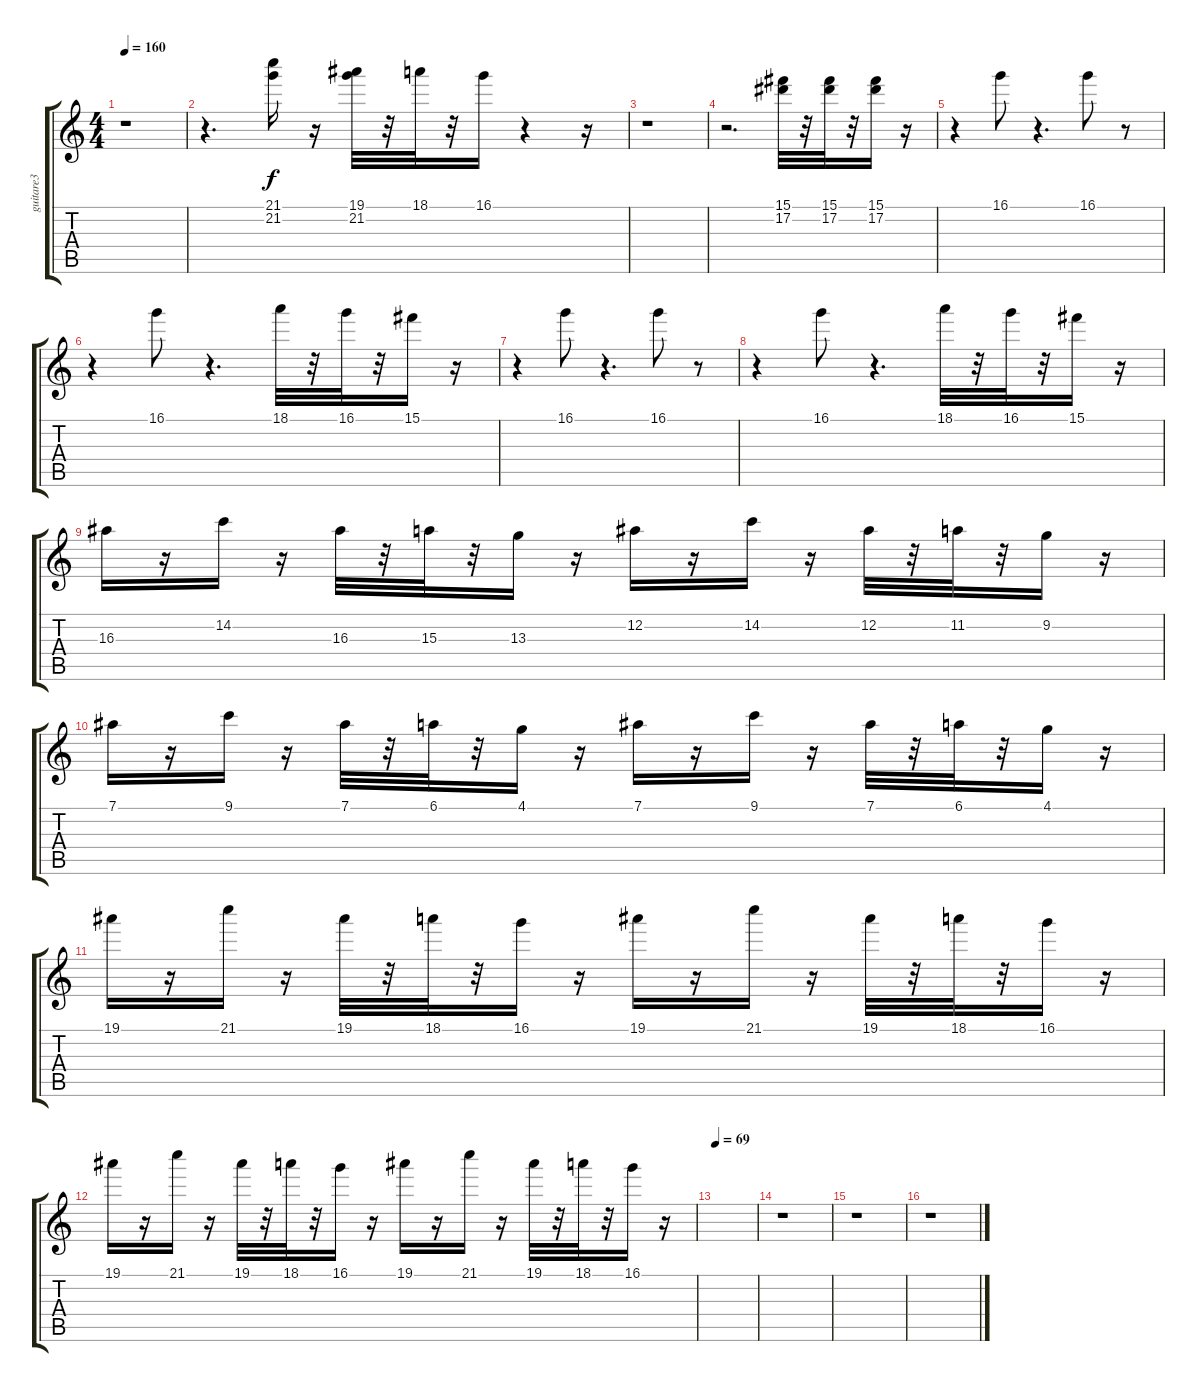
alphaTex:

\track ("guitare3" "guitare3") {instrument distortionguitar}
\staff {score tabs}
\tuning (Eb4 Bb3 Gb3 Db3 Ab2 Eb2) {hide}
\ts (4 4)
\tempo 160
\clef g2
\ks c
r.1{dy f} |
r.4{d} (21.1 21.2).16 r.16 (19.1 21.2).32 r.32 18.1.32 r.32 16.1.16 r.4 r.16 |
r.1 |
r.2{d} (15.1 17.2).32 r.32 (15.1 17.2).32 r.32 (15.1 17.2).16 r.16 |
r.4 16.1.8 r.4{d} 16.1.8 r.8 |
r.4 16.1.8 r.4{d} 18.1.32 r.32 16.1.32 r.32 15.1.16 r.16 |
r.4 16.1.8 r.4{d} 16.1.8 r.8 |
r.4 16.1.8 r.4{d} 18.1.32 r.32 16.1.32 r.32 15.1.16 r.16 |
16.3.16 r.16 14.2.16 r.16 16.3.32 r.32 15.3.32 r.32 13.3.16 r.16 12.2.16 r.16 14.2.16 r.16 12.2.32 r.32 11.2.32 r.32 9.2.16 r.16 |
7.1.16 r.16 9.1.16 r.16 7.1.32 r.32 6.1.32 r.32 4.1.16 r.16 7.1.16 r.16 9.1.16 r.16 7.1.32 r.32 6.1.32 r.32 4.1.16 r.16 |
19.1.16 r.16 21.1.16 r.16 19.1.32 r.32 18.1.32 r.32 16.1.16 r.16 19.1.16 r.16 21.1.16 r.16 19.1.32 r.32 18.1.32 r.32 16.1.16 r.16 |
19.1.16 r.16 21.1.16 r.16 19.1.32 r.32 18.1.32 r.32 16.1.16 r.16 19.1.16 r.16 21.1.16 r.16 19.1.32 r.32 18.1.32 r.32 16.1.16 r.16 |
\tempo 69
|
r.1 |
r.1 |
r.1
